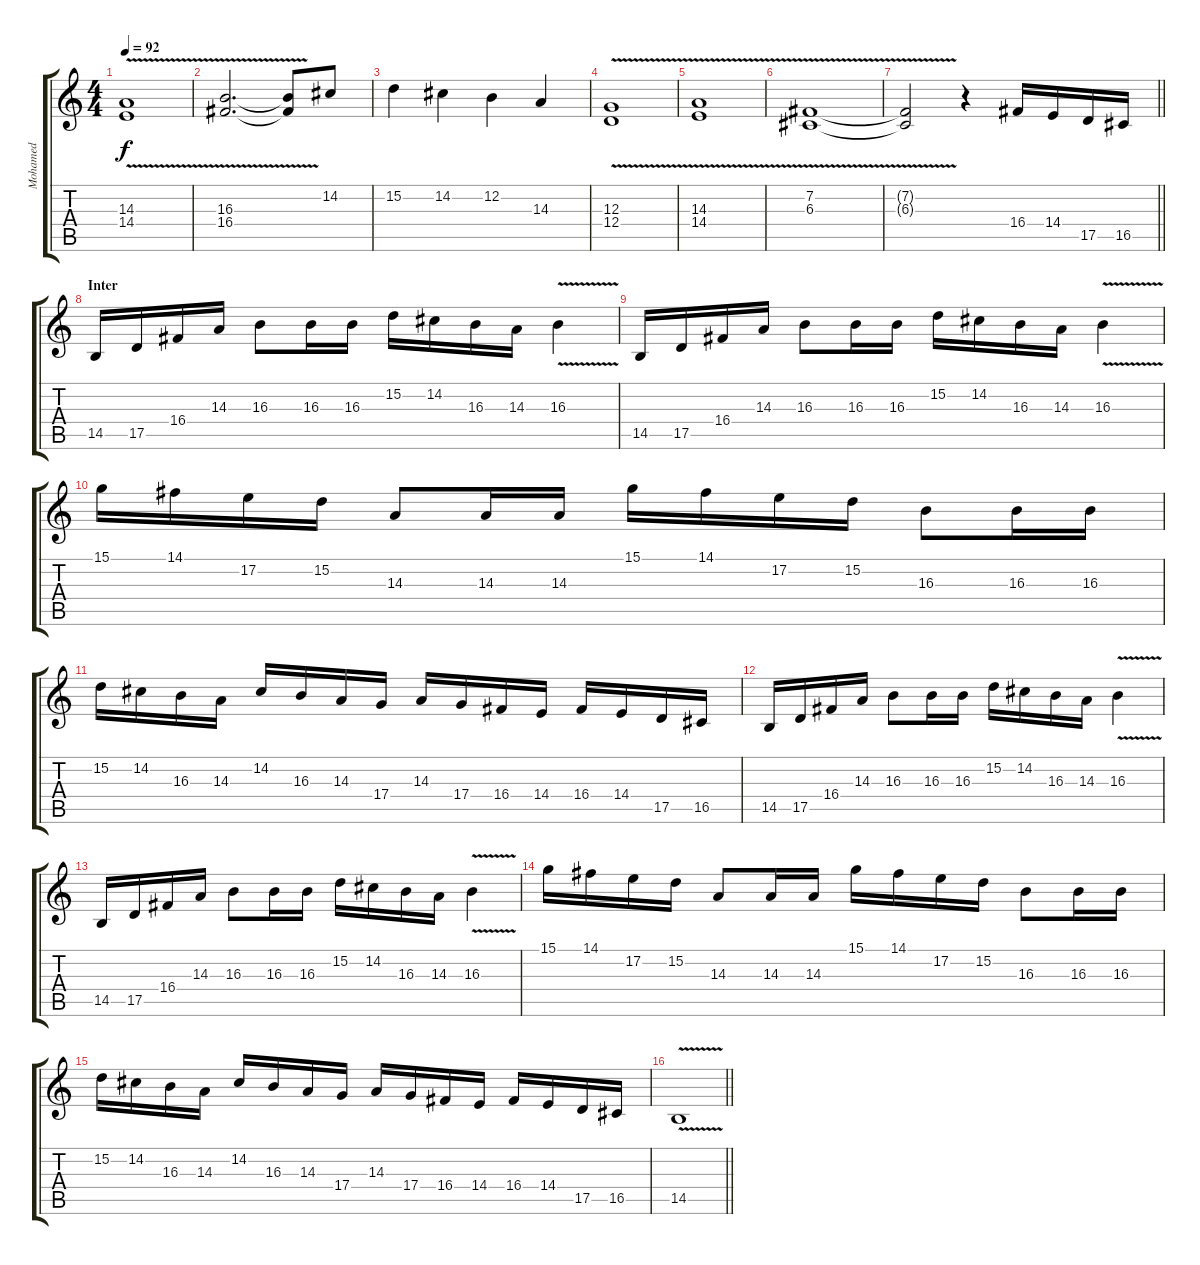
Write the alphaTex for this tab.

\track ("Mohamed" "Mohamed") {instrument violin}
\staff {score tabs}
\tuning (E4 B3 G3 D3 A2 E2) {hide}
\ts (4 4)
\tempo 92
\clef g2
\ks c
(14.3 14.4{v}).1{dy f} |
(16.3{v} 16.4).2{d} (16.3{t} 16.4{t}).8 14.2.8{volume 13} |
15.2.4 14.2.4 12.2.4 14.3.4 |
(12.3 12.4{v}).1{volume 9} |
(14.3 14.4{v}).1 |
(7.2{v} 6.3).1 |
\barLineRight lightlight
(7.2{v t} 6.3{t}).2 r.4 16.4.16{volume 13} 14.4.16 17.5.16 16.5.16 |
\section ("" "Inter")
14.5.16 17.5.16 16.4.16 14.3.16 16.3.8 16.3.16 16.3.16 15.2.16 14.2.16 16.3.16 14.3.16 16.3{v}.4 |
14.5.16 17.5.16 16.4.16 14.3.16 16.3.8 16.3.16 16.3.16 15.2.16 14.2.16 16.3.16 14.3.16 16.3{v}.4 |
15.1.16 14.1.16 17.2.16 15.2.16 14.3.8 14.3.16 14.3.16 15.1.16 14.1.16 17.2.16 15.2.16 16.3.8 16.3.16 16.3.16 |
15.2.16 14.2.16 16.3.16 14.3.16 14.2.16 16.3.16 14.3.16 17.4.16 14.3.16 17.4.16 16.4.16 14.4.16 16.4.16 14.4.16 17.5.16 16.5.16 |
14.5.16 17.5.16 16.4.16 14.3.16 16.3.8 16.3.16 16.3.16 15.2.16 14.2.16 16.3.16 14.3.16 16.3{v}.4 |
14.5.16 17.5.16 16.4.16 14.3.16 16.3.8 16.3.16 16.3.16 15.2.16 14.2.16 16.3.16 14.3.16 16.3{v}.4 |
15.1.16 14.1.16 17.2.16 15.2.16 14.3.8 14.3.16 14.3.16 15.1.16 14.1.16 17.2.16 15.2.16 16.3.8 16.3.16 16.3.16 |
15.2.16 14.2.16 16.3.16 14.3.16 14.2.16 16.3.16 14.3.16 17.4.16 14.3.16 17.4.16 16.4.16 14.4.16 16.4.16 14.4.16 17.5.16 16.5.16 |
\barLineRight lightlight
14.5{v}.1
